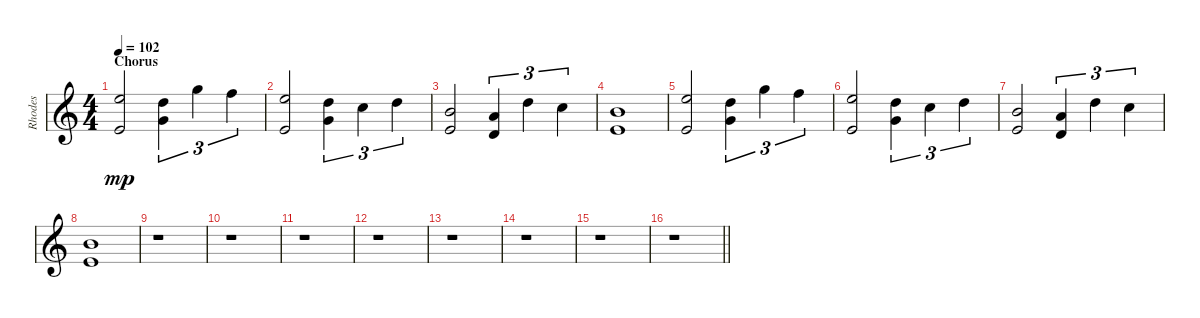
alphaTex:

\track ("Rhodes" "Rhodes") {instrument electricpiano1}
\staff {score}
\tuning (E4 B3 G3 D3 A2 E2) {hide}
\ts (4 4)
\section ("" "Chorus")
\tempo 102
\clef g2
\ks c
(12.1 9.3).2{dy mp} (10.1 12.3).4{tu (3 2)} 15.1.4{tu (3 2)} 13.1.4{tu (3 2)} |
(12.1 14.4).2 (10.1 12.3).4{tu (3 2)} 13.2.4{tu (3 2)} 10.1.4{tu (3 2)} |
(0.1 12.2).2 (10.2 12.4).4{tu (3 2)} 10.1.4{tu (3 2)} 8.1.4{tu (3 2)} |
(7.1 9.3).1 |
(12.1 9.3).2 (10.1 8.2).4{tu (3 2)} 15.1.4{tu (3 2)} 13.1.4{tu (3 2)} |
(12.1 14.4).2 (10.1 12.3).4{tu (3 2)} 13.2.4{tu (3 2)} 10.1.4{tu (3 2)} |
(0.1 12.2).2 (10.2 12.4).4{tu (3 2)} 10.1.4{tu (3 2)} 8.1.4{tu (3 2)} |
(7.1 9.3).1 |
r.1 |
r.1 |
r.1 |
r.1 |
r.1 |
r.1 |
r.1 |
\barLineRight lightlight
r.1
